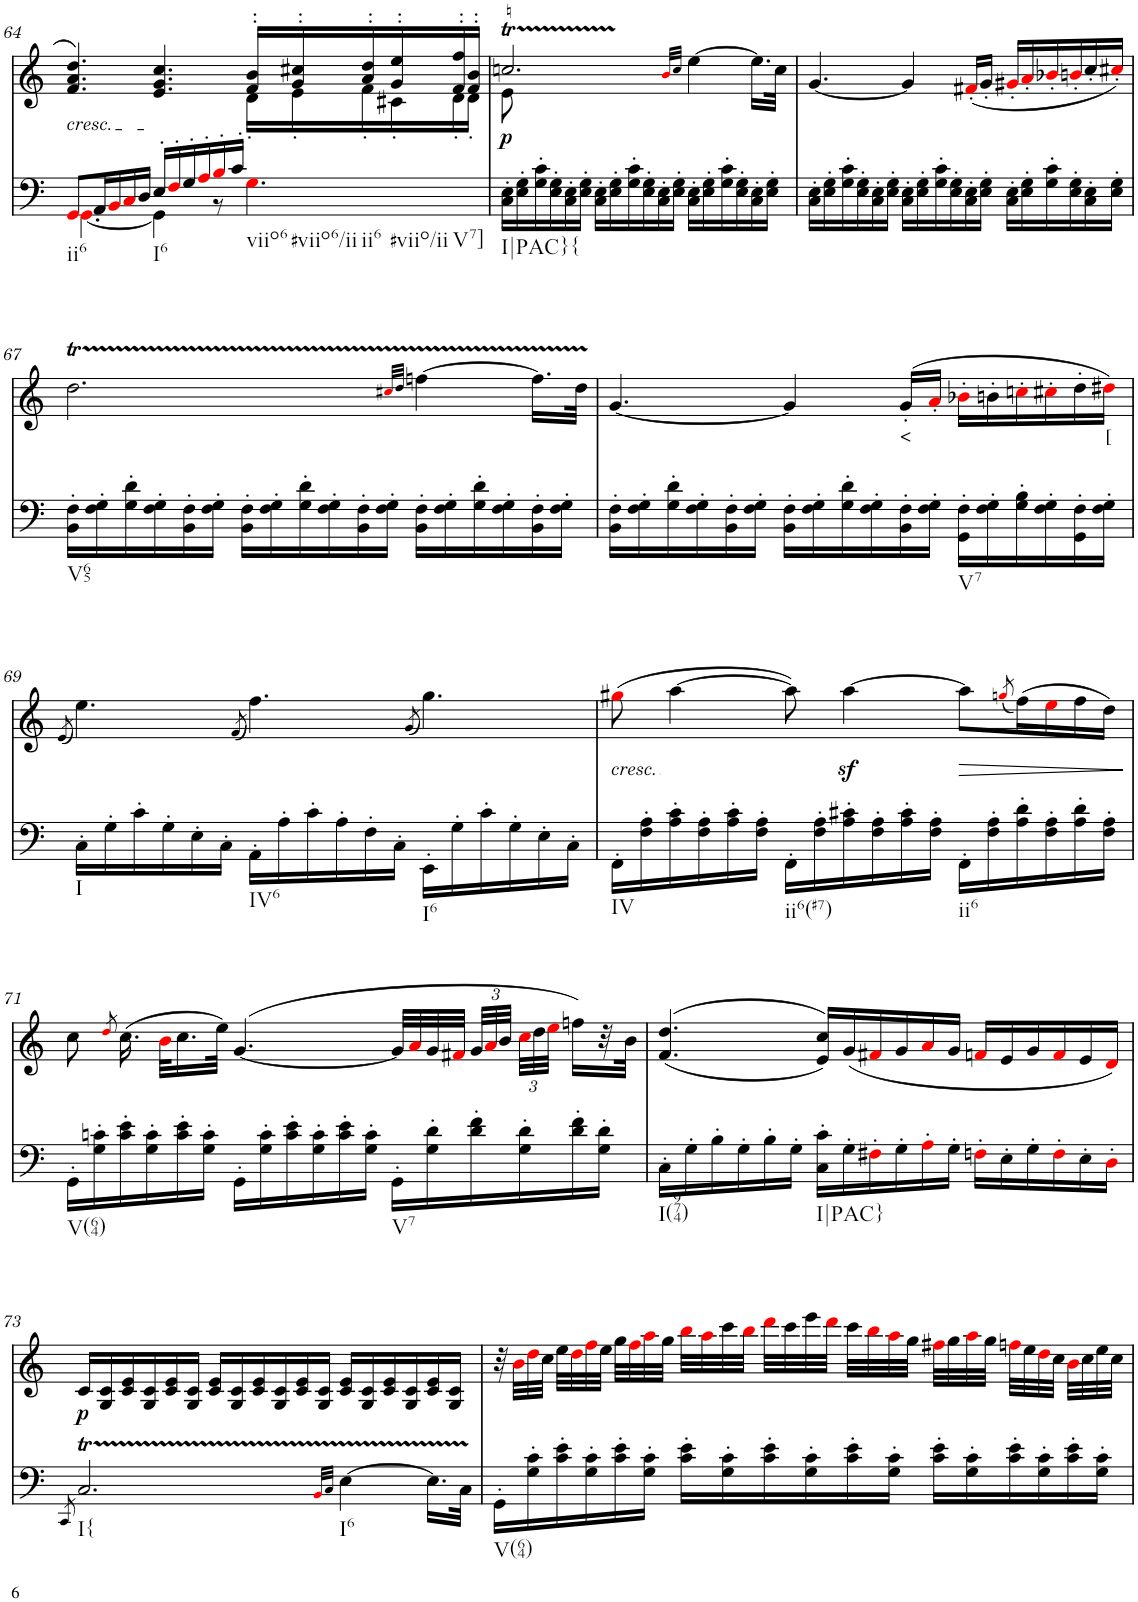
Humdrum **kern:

**kern	**dynam	**kern	**text	**dynam
*part2	*part2	*part1	*part1	*part1
*staff2	*staff2	*staff1	*staff1	*staff1
*I"Piano	*	*I"Piano	*	*
*I'Pno	*	*I'Pno	*	*
!!LO:PB:g=z
*clefF4	*	*clefG2	*	*
*k[]	*	*k[]	*	*
*M9/8	*	*M9/8	*	*
=64	=64	=64	=64	=64
*^	*	*^	*	*
!	!	!	!LO:TX:b:i:t=cresc.	!	!	!
!LO:TX:b:t=ii6	!	!	!	!	!	!
8GGi/L	[4.GGi\	.	4.f/ 4.a/ 4.dd/	2.ryy	.	.
16AA/L	.	.	.	.	.	.
16BBi/	.	.	.	.	.	.
16Ci/	.	.	.	.	.	.
16D/JJ	.	.	.	.	.	.
!LO:TX:b:t=I6	!	!	!	!	!	!
16E'/LL	4GG\]	.	4.e/ 4.g/ 4.cc/	.	.	.
16F'i/	.	.	.	.	.	.
16G'/	.	.	.	.	.	.
16A'i/	.	.	.	.	.	.
16B'i/	8r	.	.	.	.	.
16c'/JJ	.	.	.	.	.	.
!LO:TX:b:t=viio6	!	!	!	!	!	!
!LO:TX:b:t=#viio6/ii	!	!	!	!	!	!
!LO:TX:b:t=ii6	!	!	!	!	!	!
!LO:TX:b:t=#viio/ii	!	!	!	!	!	!
!LO:TX:b:t=V7]	!	!	!	!	!	!
4.ryy	4.Gi\	.	16f/' 16b/'LL	16d'\LL	.	.
.	.	.	16g/' 16cc#X/'	16e'\	.	.
.	.	.	16a/' 16dd/'	16f'\	.	.
.	.	.	16g/' 16ee/'	16c#X'\	.	.
.	.	.	16f/' 16ff/'	16d'\	.	.
.	.	.	16f/' 16b/'JJ	16d'\JJ	.	.
*v	*v	*	*	*	*	*
=65	=65	=65	=65	=65	=65
!LO:TX:b:t=I|PAC}{	!	!	!	!	!
!	!LO:DY:a	!	!	!LO:LY:b	!
16C\' 16E\'LL	p	2.ccnT/	8e\	p	.
16E\' 16G\'	.	.	.	.	.
16G\' 16c\'	.	.	1ryy	.	.
16E\' 16G\'	.	.	.	.	.
16C\' 16E\'	.	.	.	.	.
16E\' 16G\'JJ	.	.	.	.	.
16C\' 16E\'LL	.	.	.	.	.
16E\' 16G\'	.	.	.	.	.
16G\' 16c\'	.	.	.	.	.
16E\' 16G\'	.	.	.	.	.
16C\' 16E\'	.	.	.	.	.
16E\' 16G\'JJ	.	.	.	.	.
.	.	32qbi/LLL	.	.	.
.	.	32qcc/JJJ	.	.	.
16C\' 16E\'LL	.	[>4ee\	.	.	.
16E\' 16G\'	.	.	.	.	.
16G\' 16c\'	.	.	.	.	.
16E\' 16G\'	.	.	.	.	.
16C\' 16E\'	.	16.ee\LL]	.	.	.
16E\' 16G\'JJ	.	.	.	.	.
.	.	32ccTTT\JJk	.	.	.
*	*	*v	*v	*	*
=66	=66	=66	=66	=66
16C\' 16E\'LL	.	[4.g/	.	.
16E\' 16G\'	.	.	.	.
16G\' 16c\'	.	.	.	.
16E\' 16G\'	.	.	.	.
16C\' 16E\'	.	.	.	.
16E\' 16G\'JJ	.	.	.	.
16C\' 16E\'LL	.	4g/]	.	.
16E\' 16G\'	.	.	.	.
16G\' 16c\'	.	.	.	.
16E\' 16G\'	.	.	.	.
16C\' 16E\'	.	(16f#X'i/LL	.	.
16E\' 16G\'JJ	.	16g'/JJ	.	.
16C\' 16E\'LL	.	16g#X'i/LL	.	.
16E\' 16G\'	.	16a'i/	.	.
16G\' 16c\'	.	16b-X'i/	.	.
16E\' 16G\'	.	16bn'i/	.	.
16C\' 16E\'	.	16cc'/	.	.
16E\' 16G\'JJ	.	16cc#X'i/JJ)	.	.
!!LO:LB:g=z
=67	=67	=67	=67	=67
!LO:TX:b:t=V65	!	!	!	!
16BB\' 16F\'LL	.	2.ddT\	.	.
16F\' 16G\'	.	.	.	.
16G\' 16d\'	.	.	.	.
16F\' 16G\'	.	.	.	.
16BB\' 16F\'	.	.	.	.
16F\' 16G\'JJ	.	.	.	.
16BB\' 16F\'LL	.	.	.	.
16F\' 16G\'	.	.	.	.
16G\' 16d\'	.	.	.	.
16F\' 16G\'	.	.	.	.
16BB\' 16F\'	.	.	.	.
16F\' 16G\'JJ	.	.	.	.
.	.	32qcc#Xi/LLL	.	.
.	.	32qdd/JJJ	.	.
16BB\' 16F\'LL	.	[4ffn\	.	.
16F\' 16G\'	.	.	.	.
16G\' 16d\'	.	.	.	.
16F\' 16G\'	.	.	.	.
16BB\' 16F\'	.	16.ff\LL]	.	.
16F\' 16G\'JJ	.	.	.	.
.	.	32ddTTT\JJk	.	.
=68	=68	=68	=68	=68
16BB\' 16F\'LL	.	[4.g/	.	.
16F\' 16G\'	.	.	.	.
16G\' 16d\'	.	.	.	.
16F\' 16G\'	.	.	.	.
16BB\' 16F\'	.	.	.	.
16F\' 16G\'JJ	.	.	.	.
16BB\' 16F\'LL	.	4g/]	.	.
16F\' 16G\'	.	.	.	.
16G\' 16d\'	.	.	.	.
16F\' 16G\'	.	.	.	.
!	!	!	!LO:LY:b	!
16BB\' 16F\'	.	(16g'/LL	<	.
16F\' 16G\'JJ	.	16a'i/JJ	.	.
!LO:TX:b:t=V7	!	!	!	!
16GG\' 16F\'LL	.	16b-X'i\LL	.	.
16F\' 16G\'	.	16bn'\	.	.
16G\' 16B\'	.	16ccn'i\	.	.
16F\' 16G\'	.	16cc#X'i\	.	.
16GG\' 16F\'	.	16dd'\	.	.
!	!	!	!LO:LY:b	!
16F\' 16G\'JJ	.	16dd#Xi\JJ)	[	.
!!LO:LB:g=z
=69	=69	=69	=69	=69
.	.	(8qe/	.	.
!LO:TX:b:t=I	!	!	!	!
16C'\LL	.	4.ee\)	.	.
16G'\	.	.	.	.
16c'\	.	.	.	.
16G'\	.	.	.	.
16E'\	.	.	.	.
16C'\JJ	.	.	.	.
.	.	(8qf/	.	.
!LO:TX:b:t=IV6	!	!	!	!
16AA'\LL	.	4.ff\)	.	.
16A'\	.	.	.	.
16c'\	.	.	.	.
16A'\	.	.	.	.
16F'\	.	.	.	.
16C'\JJ	.	.	.	.
.	.	(8qg/	.	.
!LO:TX:b:t=I6	!	!	!	!
16EE'\LL	.	4.gg\)	.	.
16G'\	.	.	.	.
16c'\	.	.	.	.
16G'\	.	.	.	.
16E'\	.	.	.	.
16C'\JJ	.	.	.	.
=70	=70	=70	=70	=70
!	!	!LO:TX:b:i:t=cresc.	!	!
!LO:TX:b:t=IV	!	!	!	!
!	!	!	!LO:LY:b	!
16FF'\LL	.	(8gg#Xi\	<	.
16F\' 16A\'	.	.	.	.
16A\' 16c\'	.	[4aa\	.	.
16F\' 16A\'	.	.	.	.
16A\' 16c\'	.	.	.	.
16F\' 16A\'JJ	.	.	.	.
!LO:TX:b:t=ii6(#7)	!	!	!	!
16FF'\LL	.	8aa\])	.	.
16F\' 16A\'	.	.	.	.
16A\' 16c#X\'	.	[4aaz<\	.	.
16F\' 16A\'	.	.	.	.
16A\' 16c#\'	.	.	.	.
16F\' 16A\'JJ	.	.	.	.
!LO:TX:b:t=ii6	!	!	!	!
!	!	!	!	!LO:HP:b
16FF'\LL	.	8aa\L]	.	>
16F\' 16A\'	.	.	.	.
.	.	(8qggni/	.	.
16A\' 16d\'	.	(16ff\L)	.	.
16F\' 16A\'	.	16eei\	.	.
16A\' 16d\'	.	16ff\	.	.
16F\' 16A\'JJ	.	16dd\JJ)	.	.
.	.	.	.	]
!!LO:LB:g=z
=71	=71	=71	=71	=71
!LO:TX:b:t=V(64)	!	!	!	!
16GG'\LL	.	8cc\	.	.
16G\' 16cn\'	.	.	.	.
.	.	8qddi/	.	.
16c\' 16e\'	.	(16.cc\	.	.
16G\' 16c\'	.	.	.	.
.	.	32bi\KLL	.	.
16c\' 16e\'	.	16.cc\	.	.
16G\' 16c\'JJ	.	.	.	.
.	.	32ee\JJk)	.	.
16GG'\LL	.	([4.g/	.	.
16G\' 16c\'	.	.	.	.
16c\' 16e\'	.	.	.	.
16G\' 16c\'	.	.	.	.
16c\' 16e\'	.	.	.	.
16G\' 16c\'JJ	.	.	.	.
!LO:TX:b:t=V7	!	!	!	!
16GG'\LL	.	32g/LLL]	.	.
.	.	32ai/	.	.
16G\' 16d\'	.	32g/	.	.
.	.	32f#Xi/JJJ	.	.
*	*	*Xbrackettup	*	*
16d\' 16f\'	.	48g/LLL	.	.
.	.	48ai/	.	.
.	.	48b/JJJ	.	.
16G\' 16d\'	.	48cci\LLL	.	.
.	.	48dd\	.	.
.	.	48eei\JJJ	.	.
16d\' 16f\'	.	16ffn\LL)	.	.
16G\' 16d\'JJ	.	32r	.	.
.	.	32b\JJJ	.	.
=72	=72	=72	=72	=72
!LO:TX:b:t=I(974)	!	!	!	!
16C'\LL	.	(>(4.f/ 4.dd/	.	.
16G'\	.	.	.	.
16B'\	.	.	.	.
16G'\	.	.	.	.
16B'\	.	.	.	.
16G'\JJ	.	.	.	.
!LO:TX:b:t=I|PAC}	!	!	!	!
16C\' 16c\'LL	.	16e/ 16cc/LL))	.	.
16G'\	.	(16g/	.	.
16F#X'i\	.	16f#Xi/	.	.
16G'\	.	16g/	.	.
16A'i\	.	16ai/	.	.
16G'\JJ	.	16g/JJ	.	.
16Fn'i\LL	.	16fni/LL	.	.
16E'\	.	16e/	.	.
16G'\	.	16g/	.	.
16F'i\	.	16fi/	.	.
16E'\	.	16e/	.	.
16D'i\JJ	.	16di/JJ)	.	.
!!LO:LB:g=z
=73	=73	=73	=73	=73
8qCC/	.	.	.	.
!LO:TX:b:t=I{	!	!	!	!
!	!	!	!	!LO:DY:b
2.CT/	.	16c/LL	.	p
.	.	16G/ 16c/	.	.
.	.	16c/ 16e/	.	.
.	.	16G/ 16c/	.	.
.	.	16c/ 16e/	.	.
.	.	16G/ 16c/JJ	.	.
.	.	16c/ 16e/LL	.	.
.	.	16G/ 16c/	.	.
.	.	16c/ 16e/	.	.
.	.	16G/ 16c/	.	.
.	.	16c/ 16e/	.	.
.	.	16G/ 16c/JJ	.	.
32qBBi/LLL	.	.	.	.
32qC/JJJ	.	.	.	.
!LO:TX:b:t=I6	!	!	!	!
[4E\	.	16c/ 16e/LL	.	.
.	.	16G/ 16c/	.	.
.	.	16c/ 16e/	.	.
.	.	16G/ 16c/	.	.
16.E\LL]	.	16c/ 16e/	.	.
.	.	16G/ 16c/JJ	.	.
32CTTT\JJk	.	.	.	.
=74	=74	=74	=74	=74
!LO:TX:b:t=V(64)	!	!	!	!
16GG'\LL	.	32r	.	.
.	.	32bi\LLL	.	.
16G\' 16c\'	.	32ddi\	.	.
.	.	32cc\JJJ	.	.
16c\' 16e\'	.	32ee\LLL	.	.
.	.	32ddi\	.	.
16G\' 16c\'	.	32ffi\	.	.
.	.	32ee\JJJ	.	.
16c\' 16e\'	.	32gg\LLL	.	.
.	.	32ffi\	.	.
16G\' 16c\'JJ	.	32aai\	.	.
.	.	32gg\JJJ	.	.
16c\' 16e\'LL	.	32bbi\LLL	.	.
.	.	32aai\	.	.
16G\' 16c\'	.	32ccc\	.	.
.	.	32bbi\JJJ	.	.
16c\' 16e\'	.	32dddi\LLL	.	.
.	.	32ccc\	.	.
16G\' 16c\'	.	32eee\	.	.
.	.	32dddi\JJJ	.	.
16c\' 16e\'	.	32ccc\LLL	.	.
.	.	32bbi\	.	.
16G\' 16c\'JJ	.	32aai\	.	.
.	.	32gg\JJJ	.	.
16c\' 16e\'LL	.	32ff#Xi\LLL	.	.
.	.	32gg\	.	.
16G\' 16c\'	.	32aai\	.	.
.	.	32gg\JJJ	.	.
16c\' 16e\'	.	32ffni\LLL	.	.
.	.	32ee\	.	.
16G\' 16c\'	.	32ddi\	.	.
.	.	32cc\JJJ	.	.
16c\' 16e\'	.	32bi\LLL	.	.
.	.	32cc\	.	.
16G\' 16c\'JJ	.	32ee\	.	.
.	.	32cc\JJJ	.	.
=	=	=	=	=
*-	*-	*-	*-	*-
